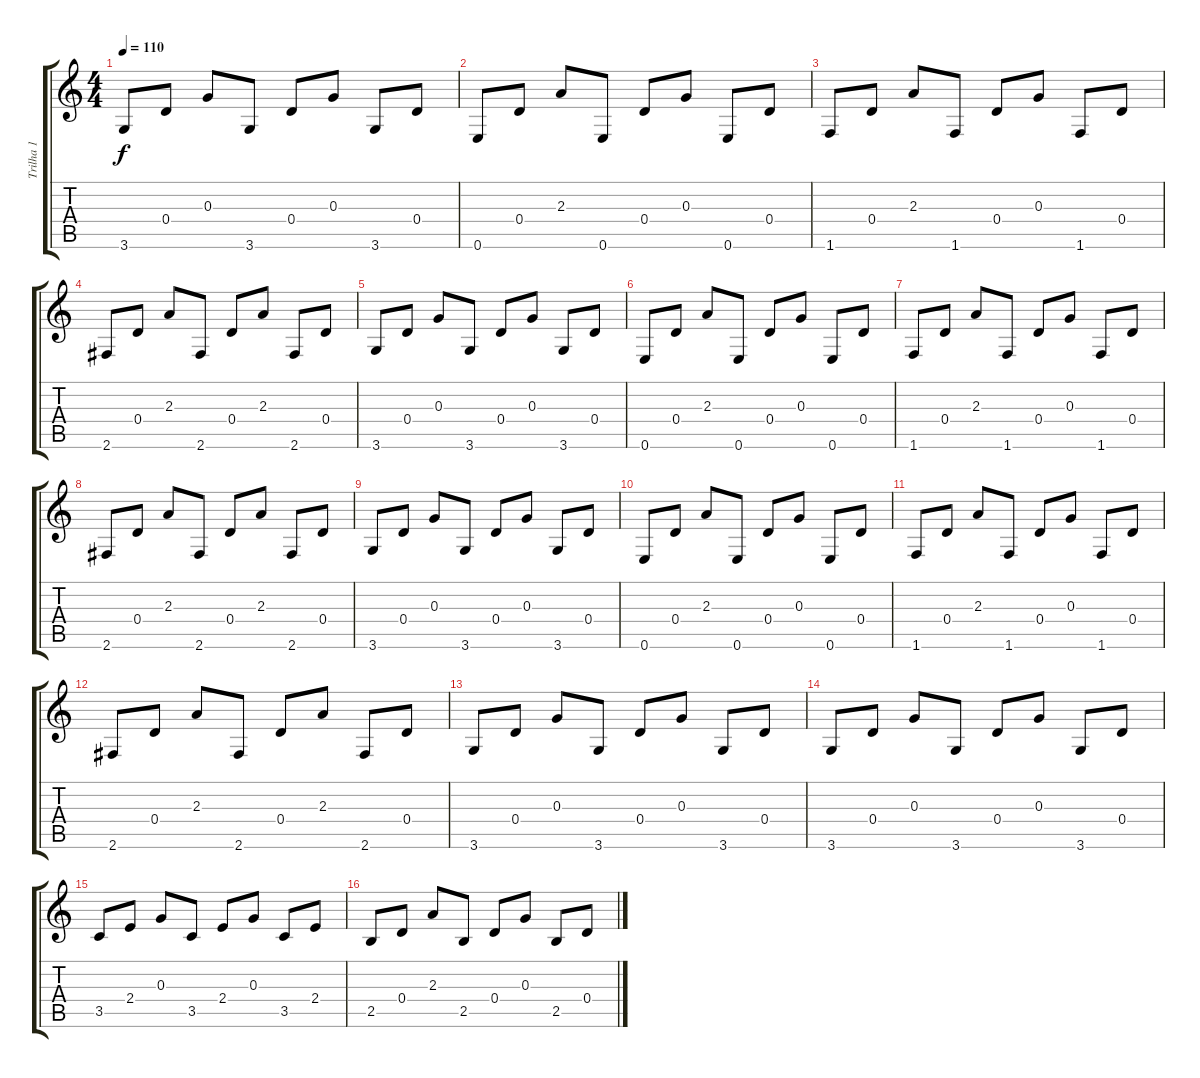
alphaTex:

\track ("Trilha 1" "Trilha 1") {instrument electricguitarclean}
\staff {score tabs}
\tuning (E4 B3 G3 D3 A2 E2) {hide}
\ts (4 4)
\tempo 110
\clef g2
\ks c
3.6.8{dy f} 0.4.8 0.3.8 3.6.8 0.4.8 0.3.8 3.6.8 0.4.8 |
0.6.8 0.4.8 2.3.8 0.6.8 0.4.8 0.3.8 0.6.8 0.4.8 |
1.6.8 0.4.8 2.3.8 1.6.8 0.4.8 0.3.8 1.6.8 0.4.8 |
2.6.8 0.4.8 2.3.8 2.6.8 0.4.8 2.3.8 2.6.8 0.4.8 |
3.6.8 0.4.8 0.3.8 3.6.8 0.4.8 0.3.8 3.6.8 0.4.8 |
0.6.8 0.4.8 2.3.8 0.6.8 0.4.8 0.3.8 0.6.8 0.4.8 |
1.6.8 0.4.8 2.3.8 1.6.8 0.4.8 0.3.8 1.6.8 0.4.8 |
2.6.8 0.4.8 2.3.8 2.6.8 0.4.8 2.3.8 2.6.8 0.4.8 |
3.6.8 0.4.8 0.3.8 3.6.8 0.4.8 0.3.8 3.6.8 0.4.8 |
0.6.8 0.4.8 2.3.8 0.6.8 0.4.8 0.3.8 0.6.8 0.4.8 |
1.6.8 0.4.8 2.3.8 1.6.8 0.4.8 0.3.8 1.6.8 0.4.8 |
2.6.8 0.4.8 2.3.8 2.6.8 0.4.8 2.3.8 2.6.8 0.4.8 |
3.6.8 0.4.8 0.3.8 3.6.8 0.4.8 0.3.8 3.6.8 0.4.8 |
3.6.8 0.4.8 0.3.8 3.6.8 0.4.8 0.3.8 3.6.8 0.4.8 |
3.5.8 2.4.8 0.3.8 3.5.8 2.4.8 0.3.8 3.5.8 2.4.8 |
2.5.8 0.4.8 2.3.8 2.5.8 0.4.8 0.3.8 2.5.8 0.4.8
